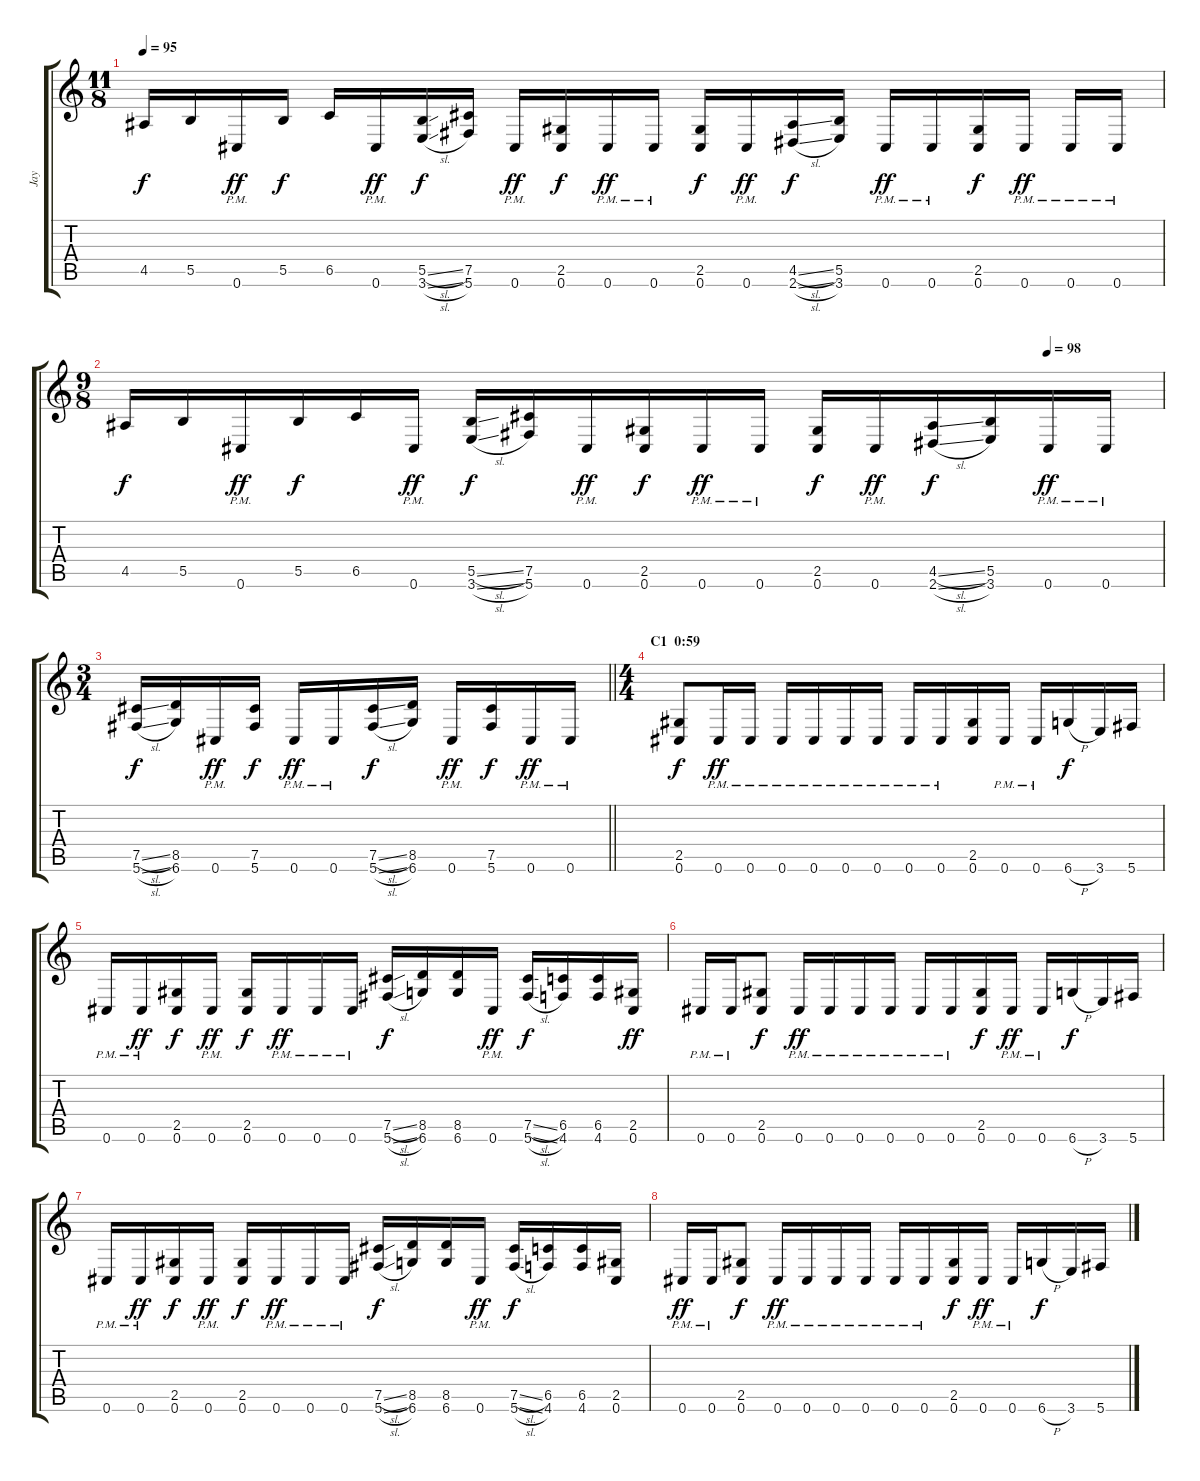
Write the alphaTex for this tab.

\track ("Jay" "Jay") {instrument distortionguitar}
\staff {score tabs}
\tuning (Db4 Ab3 E3 B2 Gb2 Db2) {hide}
\ts (11 8)
\tempo 95
\clef g2
\ks c
4.5.16{dy f} 5.5.16 0.6{pm}.16{dy ff} 5.5.16{dy f} 6.5.16 0.6{pm}.16{dy ff} (5.5{sl} 3.6{sl}).16{dy f} (7.5 5.6).16 0.6{pm}.16{dy ff} (2.5 0.6).16{dy f} 0.6{pm}.16{dy ff} 0.6{pm}.16 (2.5 0.6).16{dy f} 0.6{pm}.16{dy ff} (4.5{sl} 2.6{sl}).16{dy f} (5.5 3.6).16 0.6{pm}.16{dy ff} 0.6{pm}.16 (2.5 0.6).16{dy f} 0.6{pm}.16{dy ff} 0.6{pm}.16 0.6{pm}.16 |
\ts (9 8)
\tempo (98 0.8888888888888888)
4.5.16{dy f} 5.5.16 0.6{pm}.16{dy ff} 5.5.16{dy f} 6.5.16 0.6{pm}.16{dy ff} (5.5{sl} 3.6{sl}).16{dy f} (7.5 5.6).16 0.6{pm}.16{dy ff} (2.5 0.6).16{dy f} 0.6{pm}.16{dy ff} 0.6{pm}.16 (2.5 0.6).16{dy f} 0.6{pm}.16{dy ff} (4.5{sl} 2.6{sl}).16{dy f} (5.5 3.6).16 0.6{pm}.16{dy ff} 0.6{pm}.16 |
\ts (3 4)
\barLineRight lightlight
(7.5{sl} 5.6{sl}).16{dy f} (8.5 6.6).16 0.6{pm}.16{dy ff} (7.5 5.6).16{dy f} 0.6{pm}.16{dy ff} 0.6{pm}.16 (7.5{sl} 5.6{sl}).16{dy f} (8.5 6.6).16 0.6{pm}.16{dy ff} (7.5 5.6).16{dy f} 0.6{pm}.16{dy ff} 0.6{pm}.16 |
\ts (4 4)
\section ("" "C1  0:59")
(2.5 0.6).8{dy f} 0.6{pm}.16{dy ff} 0.6{pm}.16 0.6{pm}.16 0.6{pm}.16 0.6{pm}.16 0.6{pm}.16 0.6{pm}.16 0.6{pm}.16 (2.5 0.6).16 0.6{pm}.16 0.6{pm}.16 6.6{h}.16{dy f} 3.6.16 5.6.16 |
0.6{pm}.16 0.6{pm}.16{dy ff} (2.5 0.6).16{dy f} 0.6{pm}.16{dy ff} (2.5 0.6).16{dy f} 0.6{pm}.16{dy ff} 0.6{pm}.16 0.6{pm}.16 (7.5{sl} 5.6{sl}).16{dy f} (8.5 6.6).16 (8.5 6.6).16 0.6{pm}.16{dy ff} (7.5{sl} 5.6{sl}).16{dy f} (6.5 4.6).16 (6.5 4.6).16 (2.5 0.6).16{dy ff} |
0.6{pm}.16 0.6{pm}.16 (2.5 0.6).8{dy f} 0.6{pm}.16{dy ff} 0.6{pm}.16 0.6{pm}.16 0.6{pm}.16 0.6{pm}.16 0.6{pm}.16 (2.5 0.6).16{dy f} 0.6{pm}.16{dy ff} 0.6{pm}.16 6.6{h}.16{dy f} 3.6.16 5.6.16 |
0.6{pm}.16 0.6{pm}.16{dy ff} (2.5 0.6).16{dy f} 0.6{pm}.16{dy ff} (2.5 0.6).16{dy f} 0.6{pm}.16{dy ff} 0.6{pm}.16 0.6{pm}.16 (7.5{sl} 5.6{sl}).16{dy f} (8.5 6.6).16 (8.5 6.6).16 0.6{pm}.16{dy ff} (7.5{sl} 5.6{sl}).16{dy f} (6.5 4.6).16 (6.5 4.6).16 (2.5 0.6).16 |
0.6{pm}.16{dy ff} 0.6{pm}.16 (2.5 0.6).8{dy f} 0.6{pm}.16{dy ff} 0.6{pm}.16 0.6{pm}.16 0.6{pm}.16 0.6{pm}.16 0.6{pm}.16 (2.5 0.6).16{dy f} 0.6{pm}.16{dy ff} 0.6{pm}.16 6.6{h}.16{dy f} 3.6.16 5.6.16
